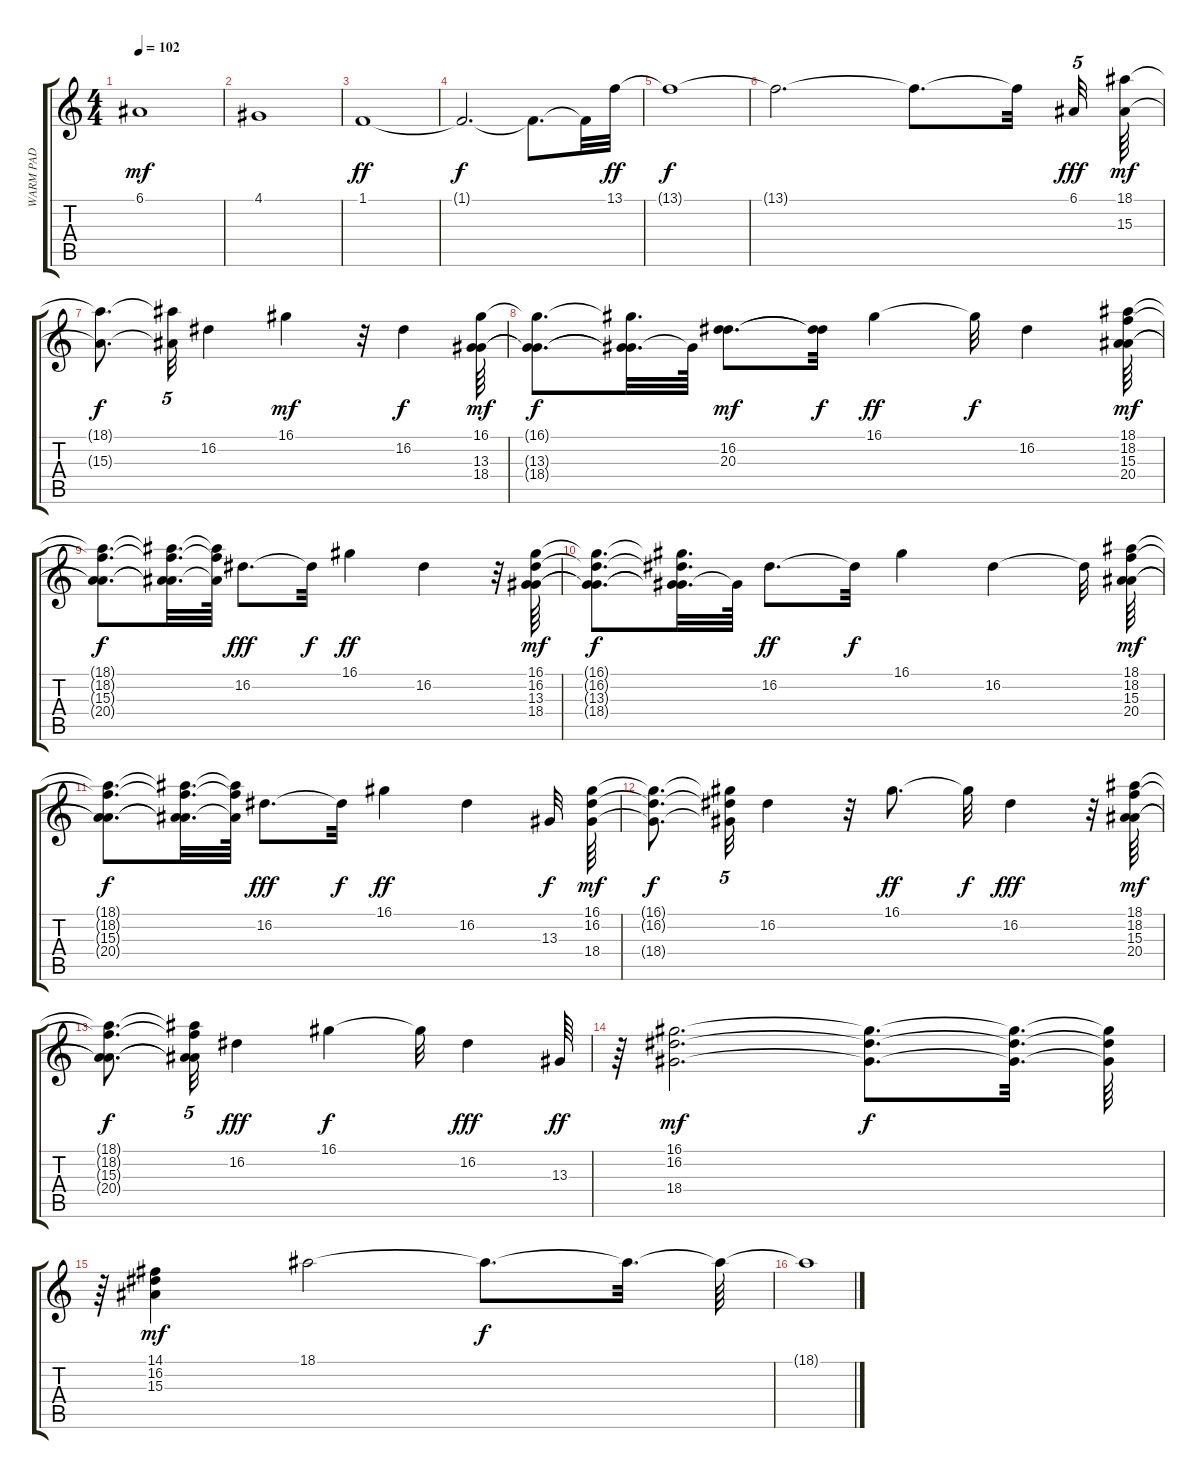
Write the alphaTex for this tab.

\track ("WARM PAD" "WARM PAD") {instrument pad2warm}
\staff {score tabs}
\tuning (E4 B3 G3 D3 A2 E2) {hide}
\ts (4 4)
\tempo 102
\clef g2
\ks c
6.1.1{dy mf} |
4.1.1 |
1.1.1{dy ff} |
1.1{t}.2{d dy f} 1.1{t}.8{d} 1.1{t}.32 13.1.32{dy ff} |
13.1{t}.1{dy f} |
13.1{t}.2{d} 13.1{t}.8{d} 13.1{t}.32{beam splitsecondary} 6.1.32{tu (5 4) dy fff} (18.1 15.3).64{dy mf} |
(18.1{t} 15.3{t}).8{d dy f} (18.1{t} 15.3{t}).32{tu (5 4)} 16.2.4 16.1.4{dy mf} r.32 16.2.4{dy f} (16.1 13.3 18.4).64{dy mf} |
(16.1{t} 13.3{t} 18.4{t}).8{d dy f} (16.1{t} 13.3{t} 18.4{t}).32{d} 18.4{t}.64 (16.2 20.3).8{d dy mf} (16.2{t} 20.3{t}).32{dy f} 16.1.4{dy ff} 16.1{t}.32{dy f} 16.2.4 (18.1 18.2 15.3 20.4).64{dy mf} |
(18.1{t} 18.2{t} 15.3{t} 20.4{t}).8{d dy f} (18.1{t} 18.2{t} 15.3{t} 20.4{t}).32{d} (18.1{t} 18.2{t} 20.4{t}).64 16.2.8{d dy fff} 16.2{t}.32{dy f} 16.1.4{dy ff} 16.2.4 r.32 (16.1 16.2 13.3 18.4).64{dy mf} |
(16.1{t} 16.2{t} 13.3{t} 18.4{t}).8{d dy f} (16.1{t} 16.2{t} 13.3{t} 18.4{t}).32{d} 18.4{t}.64 16.2.8{d dy ff} 16.2{t}.32{dy f} 16.1.4 16.2.4 16.2{t}.32 (18.1 18.2 15.3 20.4).64{dy mf} |
(18.1{t} 18.2{t} 15.3{t} 20.4{t}).8{d dy f} (18.1{t} 18.2{t} 15.3{t} 20.4{t}).32{d} (18.1{t} 18.2{t} 20.4{t}).64 16.2.8{d dy fff} 16.2{t}.32{dy f} 16.1.4{dy ff} 16.2.4 13.3.32{dy f} (16.1 16.2 18.4).64{dy mf} |
(16.1{t} 16.2{t} 18.4{t}).8{d dy f} (16.1{t} 16.2{t} 18.4{t}).32{tu (5 4)} 16.2.4 r.32 16.1.8{d dy ff} 16.1{t}.32{dy f} 16.2.4{dy fff} r.32 (18.1 18.2 15.3 20.4).64{dy mf} |
(18.1{t} 18.2{t} 15.3{t} 20.4{t}).8{d dy f} (18.1{t} 18.2{t} 15.3{t} 20.4{t}).32{tu (5 4)} 16.2.4{dy fff} 16.1.4{dy f} 16.1{t}.32 16.2.4{dy fff} 13.3.64{dy ff} |
r.64 (16.1 16.2 18.4).2{d dy mf} (16.1{t} 16.2{t} 18.4{t}).8{d dy f} (16.1{t} 16.2{t} 18.4{t}).32{d} (16.1{t} 16.2{t} 18.4{t}).64 |
r.64 (14.1 16.2 15.3).4{dy mf} 18.1.2 18.1{t}.8{d dy f} 18.1{t}.32{d} 18.1{t}.64 |
18.1{t}.1
